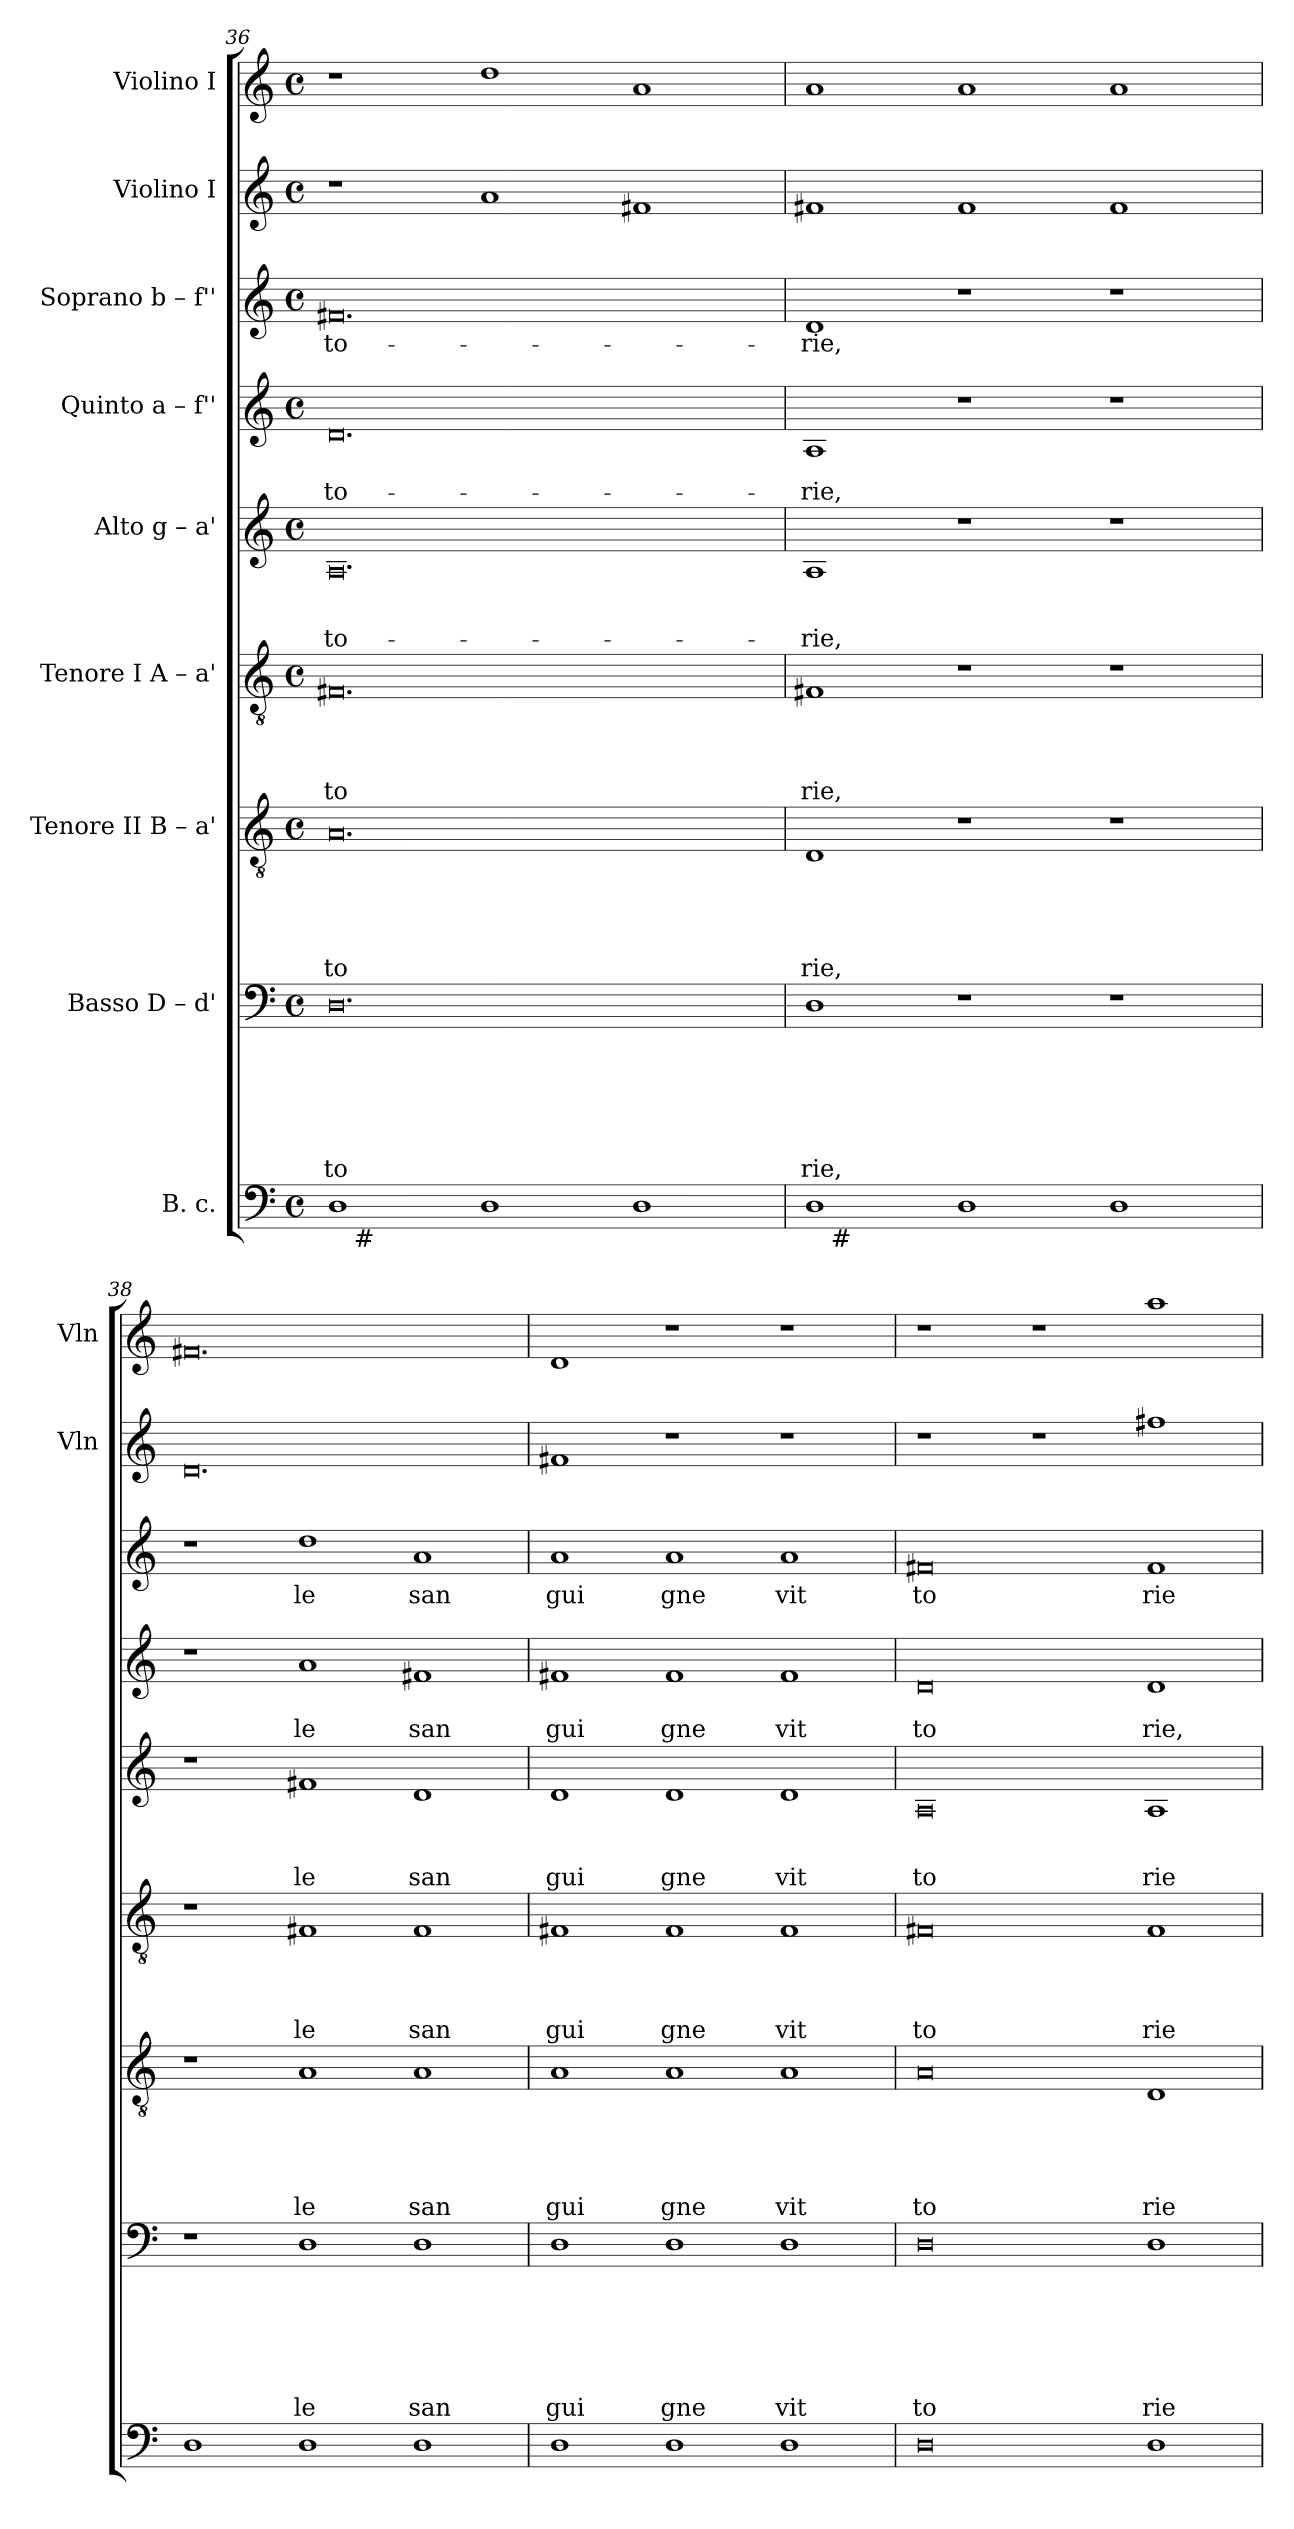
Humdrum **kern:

**kern	**kern	**text	**text	**text	**text	**text	**text	**kern	**text	**text	**text	**text	**text	**kern	**text	**text	**text	**text	**kern	**text	**text	**text	**kern	**text	**text	**kern	**text	**kern	**kern
*part9	*part8	*part8	*part8	*part8	*part8	*part8	*part8	*part7	*part7	*part7	*part7	*part7	*part7	*part6	*part6	*part6	*part6	*part6	*part5	*part5	*part5	*part5	*part4	*part4	*part4	*part3	*part3	*part2	*part1
*staff9	*staff8	*staff8	*staff8	*staff8	*staff8	*staff8	*staff8	*staff7	*staff7	*staff7	*staff7	*staff7	*staff7	*staff6	*staff6	*staff6	*staff6	*staff6	*staff5	*staff5	*staff5	*staff5	*staff4	*staff4	*staff4	*staff3	*staff3	*staff2	*staff1
*I"B. c.	*I"Basso D – d'	*	*	*	*	*	*	*I"Tenore II B – a'	*	*	*	*	*	*I"Tenore I A – a'	*	*	*	*	*I"Alto g – a'	*	*	*	*I"Quinto a – f''	*	*	*I"Soprano b – f''	*	*I"Violino I	*I"Violino I
*	*	*	*	*	*	*	*	*	*	*	*	*	*	*	*	*	*	*	*	*	*	*	*	*	*	*	*	*I'Vln	*I'Vln
*clefF4	*clefF4	*	*	*	*	*	*	*clefGv2	*	*	*	*	*	*clefGv2	*	*	*	*	*clefG2	*	*	*	*clefG2	*	*	*clefG2	*	*clefG2	*clefG2
*k[]	*k[]	*	*	*	*	*	*	*k[]	*	*	*	*	*	*k[]	*	*	*	*	*k[]	*	*	*	*k[]	*	*	*k[]	*	*k[]	*k[]
*C:	*C:	*	*	*	*	*	*	*C:	*	*	*	*	*	*C:	*	*	*	*	*C:	*	*	*	*C:	*	*	*C:	*	*C:	*C:
*M4/4	*M4/4	*	*	*	*	*	*	*M4/4	*	*	*	*	*	*M4/4	*	*	*	*	*M4/4	*	*	*	*M4/4	*	*	*M4/4	*	*M4/4	*M4/4
*met(c)	*met(c)	*	*	*	*	*	*	*met(c)	*	*	*	*	*	*met(c)	*	*	*	*	*met(c)	*	*	*	*met(c)	*	*	*met(c)	*	*met(c)	*met(c)
=36	=36	=36	=36	=36	=36	=36	=36	=36	=36	=36	=36	=36	=36	=36	=36	=36	=36	=36	=36	=36	=36	=36	=36	=36	=36	=36	=36	=36	=36
!	!	!	!	!	!	!	!LO:LY:b	!	!	!	!	!	!LO:LY:b	!	!	!	!	!LO:LY:b	!	!	!	!LO:LY:b	!	!	!LO:LY:b	!	!LO:LY:b	!	!
*^	*	*	*	*	*	*	*	*	*	*	*	*	*	*	*	*	*	*	*	*	*	*	*	*	*	*	*	*	*
1D	16ryy	0.D	.	.	.	.	.	to	0.A	.	.	.	.	to	0.F#X	.	.	.	to	0.A	.	.	-to-	0.d	.	-to-	0.f#X	-to-	1r	1r
!	!LO:TX:b:t=#	!	!	!	!	!	!	!	!	!	!	!	!	!	!	!	!	!	!	!	!	!	!	!	!	!	!	!	!	!
.	1ryy	.	.	.	.	.	.	.	.	.	.	.	.	.	.	.	.	.	.	.	.	.	.	.	.	.	.	.	.	.
1D	.	.	.	.	.	.	.	.	.	.	.	.	.	.	.	.	.	.	.	.	.	.	.	.	.	.	.	.	1a	1dd
.	1ryy	.	.	.	.	.	.	.	.	.	.	.	.	.	.	.	.	.	.	.	.	.	.	.	.	.	.	.	.	.
1D	.	.	.	.	.	.	.	.	.	.	.	.	.	.	.	.	.	.	.	.	.	.	.	.	.	.	.	.	1f#X	1a
.	2...ryy	.	.	.	.	.	.	.	.	.	.	.	.	.	.	.	.	.	.	.	.	.	.	.	.	.	.	.	.	.
=37	=37	=37	=37	=37	=37	=37	=37	=37	=37	=37	=37	=37	=37	=37	=37	=37	=37	=37	=37	=37	=37	=37	=37	=37	=37	=37	=37	=37	=37	=37
!	!	!	!	!	!	!	!	!LO:LY:b	!	!	!	!	!	!LO:LY:b	!	!	!	!	!LO:LY:b	!	!	!	!LO:LY:b	!	!	!LO:LY:b	!	!LO:LY:b	!	!
1D	16ryy	1D	.	.	.	.	.	rie,	1D	.	.	.	.	rie,	1F#X	.	.	.	rie,	1A	.	.	-rie,	1A	.	-rie,	1d	-rie,	1f#X	1a
!	!LO:TX:b:t=#	!	!	!	!	!	!	!	!	!	!	!	!	!	!	!	!	!	!	!	!	!	!	!	!	!	!	!	!	!
.	1ryy	.	.	.	.	.	.	.	.	.	.	.	.	.	.	.	.	.	.	.	.	.	.	.	.	.	.	.	.	.
1D	.	1r	.	.	.	.	.	.	1r	.	.	.	.	.	1r	.	.	.	.	1r	.	.	.	1r	.	.	1r	.	1f#	1a
.	1ryy	.	.	.	.	.	.	.	.	.	.	.	.	.	.	.	.	.	.	.	.	.	.	.	.	.	.	.	.	.
1D	.	1r	.	.	.	.	.	.	1r	.	.	.	.	.	1r	.	.	.	.	1r	.	.	.	1r	.	.	1r	.	1f#	1a
.	2...ryy	.	.	.	.	.	.	.	.	.	.	.	.	.	.	.	.	.	.	.	.	.	.	.	.	.	.	.	.	.
*v	*v	*	*	*	*	*	*	*	*	*	*	*	*	*	*	*	*	*	*	*	*	*	*	*	*	*	*	*	*	*
!!LO:LB:g=z
=38	=38	=38	=38	=38	=38	=38	=38	=38	=38	=38	=38	=38	=38	=38	=38	=38	=38	=38	=38	=38	=38	=38	=38	=38	=38	=38	=38	=38	=38
1D	1r	.	.	.	.	.	.	1r	.	.	.	.	.	1r	.	.	.	.	1r	.	.	.	1r	.	.	1r	.	0.d	0.f#X
!	!	!	!	!	!	!	!LO:LY:b	!	!	!	!	!	!LO:LY:b	!	!	!	!	!LO:LY:b	!	!	!	!LO:LY:b	!	!	!LO:LY:b	!	!LO:LY:b	!	!
1D	1D	.	.	.	.	.	le	1A	.	.	.	.	le	1F#X	.	.	.	le	1f#X	.	.	le	1a	.	le	1dd	le	.	.
!	!	!	!	!	!	!	!LO:LY:b	!	!	!	!	!	!LO:LY:b	!	!	!	!	!LO:LY:b	!	!	!	!LO:LY:b	!	!	!LO:LY:b	!	!LO:LY:b	!	!
1D	1D	.	.	.	.	.	san	1A	.	.	.	.	san	1F#	.	.	.	san	1d	.	.	san	1f#X	.	san	1a	san	.	.
=39	=39	=39	=39	=39	=39	=39	=39	=39	=39	=39	=39	=39	=39	=39	=39	=39	=39	=39	=39	=39	=39	=39	=39	=39	=39	=39	=39	=39	=39
!	!	!	!	!	!	!	!LO:LY:b	!	!	!	!	!	!LO:LY:b	!	!	!	!	!LO:LY:b	!	!	!	!LO:LY:b	!	!	!LO:LY:b	!	!LO:LY:b	!	!
1D	1D	.	.	.	.	.	gui	1A	.	.	.	.	gui	1F#X	.	.	.	gui	1d	.	.	gui	1f#X	.	gui	1a	gui	1f#X	1d
!	!	!	!	!	!	!	!LO:LY:b	!	!	!	!	!	!LO:LY:b	!	!	!	!	!LO:LY:b	!	!	!	!LO:LY:b	!	!	!LO:LY:b	!	!LO:LY:b	!	!
1D	1D	.	.	.	.	.	gne	1A	.	.	.	.	gne	1F#	.	.	.	gne	1d	.	.	gne	1f#	.	gne	1a	gne	1r	1r
!	!	!	!	!	!	!	!LO:LY:b	!	!	!	!	!	!LO:LY:b	!	!	!	!	!LO:LY:b	!	!	!	!LO:LY:b	!	!	!LO:LY:b	!	!LO:LY:b	!	!
1D	1D	.	.	.	.	.	vit	1A	.	.	.	.	vit	1F#	.	.	.	vit	1d	.	.	vit	1f#	.	vit	1a	vit	1r	1r
=40	=40	=40	=40	=40	=40	=40	=40	=40	=40	=40	=40	=40	=40	=40	=40	=40	=40	=40	=40	=40	=40	=40	=40	=40	=40	=40	=40	=40	=40
!	!	!	!	!	!	!	!LO:LY:b	!	!	!	!	!	!LO:LY:b	!	!	!	!	!LO:LY:b	!	!	!	!LO:LY:b	!	!	!LO:LY:b	!	!LO:LY:b	!	!
0D	0D	.	.	.	.	.	to	0A	.	.	.	.	to	0F#X	.	.	.	to	0A	.	.	to	0d	.	to	0f#X	to	1r	1r
.	.	.	.	.	.	.	.	.	.	.	.	.	.	.	.	.	.	.	.	.	.	.	.	.	.	.	.	1r	1r
!	!	!	!	!	!	!	!LO:LY:b	!	!	!	!	!	!LO:LY:b	!	!	!	!	!LO:LY:b	!	!	!	!LO:LY:b	!	!	!LO:LY:b	!	!LO:LY:b	!	!
1D	1D	.	.	.	.	.	rie	1D	.	.	.	.	rie	1F#	.	.	.	rie	1A	.	.	rie	1d	.	rie,	1f#	rie	1ff#X	1aa
=	=	=	=	=	=	=	=	=	=	=	=	=	=	=	=	=	=	=	=	=	=	=	=	=	=	=	=	=	=
*-	*-	*-	*-	*-	*-	*-	*-	*-	*-	*-	*-	*-	*-	*-	*-	*-	*-	*-	*-	*-	*-	*-	*-	*-	*-	*-	*-	*-	*-
